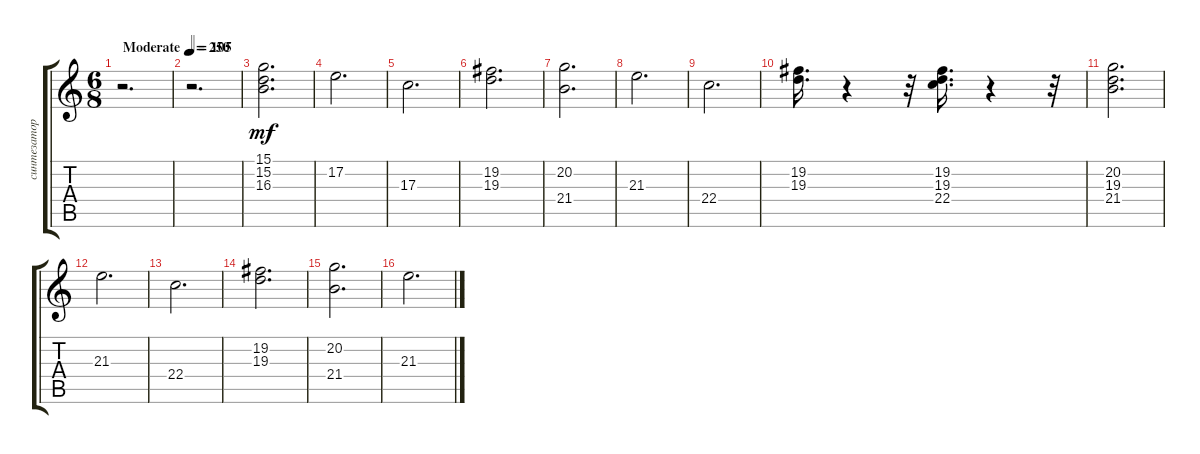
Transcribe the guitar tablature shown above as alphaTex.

\track ("синтезатор" "синтезатор") {instrument drawbarorgan}
\staff {score tabs}
\tuning (E4 B3 G3 D3 A2 E2) {hide}
\ts (6 8)
\tempo (250 "Moderate")
\clef g2
\ks c
r.2{d dy mf instrument drawbarorgan} |
\tempo 105
r.2{d} |
(15.1 15.2 16.3).2{d} |
17.2.2{d} |
17.3.2{d} |
(19.2 19.3).2{d} |
(20.2 21.4).2{d} |
21.3.2{d} |
22.4.2{d} |
(19.2 19.3).16{d} r.4 r.32 (19.2 19.3 22.4).16{d} r.4 r.32 |
(20.2 19.3 21.4).2{d} |
21.3.2{d} |
22.4.2{d} |
(19.2 19.3).2{d} |
(20.2 21.4).2{d} |
21.3.2{d}
